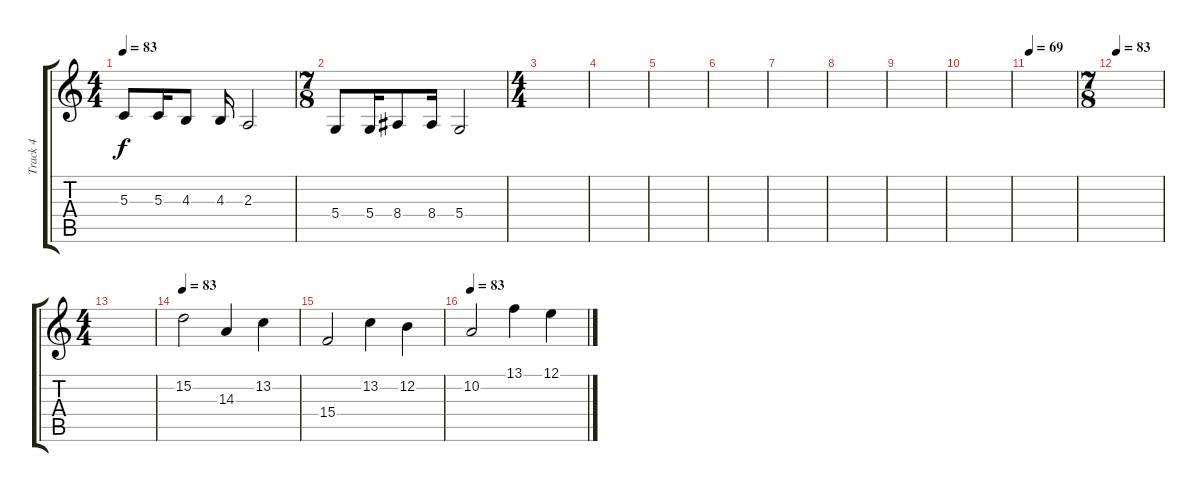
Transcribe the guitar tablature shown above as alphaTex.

\track ("Track 4" "Track 4") {instrument choiraahs}
\staff {score tabs}
\tuning (E4 B3 G3 D3 A2 E2) {hide}
\ts (4 4)
\tempo 83
\clef g2
\ks c
5.3.8{dy f} 5.3.16 4.3.8 4.3.16 2.3.2 |
\ts (7 8)
5.4.8 5.4.16 8.4.8 8.4.16 5.4.2 |
\ts (4 4)
|
|
|
|
|
|
|
|
\tempo 69
|
\ts (7 8)
\tempo 83
|
\ts (4 4)
|
\tempo 83
15.2.2 14.3.4 13.2.4 |
15.4.2 13.2.4 12.2.4 |
\tempo 83
10.2.2 13.1.4 12.1.4
